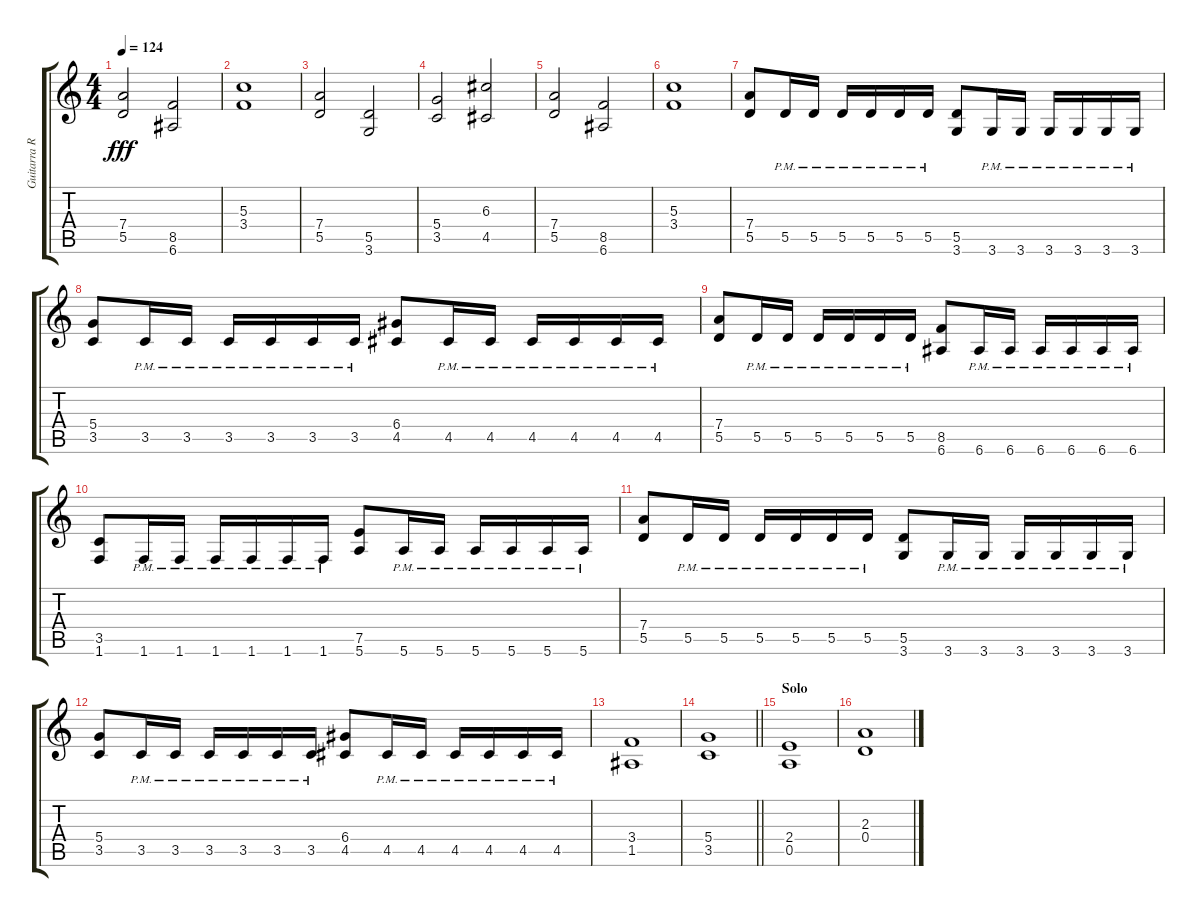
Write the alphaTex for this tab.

\track ("Guitarra Ritmica" "Guitarra R") {instrument distortionguitar}
\staff {score tabs}
\tuning (E4 B3 G3 D3 A2 E2) {hide}
\ts (4 4)
\tempo 124
\clef g2
\ks c
(7.4 5.5).2{dy fff} (8.5 6.6).2 |
(5.3 3.4).1 |
(7.4 5.5).2 (5.5 3.6).2 |
(5.4 3.5).2 (6.3 4.5).2 |
(7.4 5.5).2 (8.5 6.6).2 |
(5.3 3.4).1 |
(7.4 5.5).8 5.5{pm}.16 5.5{pm}.16 5.5{pm}.16 5.5{pm}.16 5.5{pm}.16 5.5{pm}.16 (5.5 3.6).8 3.6{pm}.16 3.6{pm}.16 3.6{pm}.16 3.6{pm}.16 3.6{pm}.16 3.6{pm}.16 |
(5.4 3.5).8 3.5{pm}.16 3.5{pm}.16 3.5{pm}.16 3.5{pm}.16 3.5{pm}.16 3.5{pm}.16 (6.4 4.5).8 4.5{pm}.16 4.5{pm}.16 4.5{pm}.16 4.5{pm}.16 4.5{pm}.16 4.5{pm}.16 |
(7.4 5.5).8 5.5{pm}.16 5.5{pm}.16 5.5{pm}.16 5.5{pm}.16 5.5{pm}.16 5.5{pm}.16 (8.5 6.6).8 6.6{pm}.16 6.6{pm}.16 6.6{pm}.16 6.6{pm}.16 6.6{pm}.16 6.6{pm}.16 |
(3.5 1.6).8 1.6{pm}.16 1.6{pm}.16 1.6{pm}.16 1.6{pm}.16 1.6{pm}.16 1.6{pm}.16 (7.5 5.6).8 5.6{pm}.16 5.6{pm}.16 5.6{pm}.16 5.6{pm}.16 5.6{pm}.16 5.6{pm}.16 |
(7.4 5.5).8 5.5{pm}.16 5.5{pm}.16 5.5{pm}.16 5.5{pm}.16 5.5{pm}.16 5.5{pm}.16 (5.5 3.6).8 3.6{pm}.16 3.6{pm}.16 3.6{pm}.16 3.6{pm}.16 3.6{pm}.16 3.6{pm}.16 |
(5.4 3.5).8 3.5{pm}.16 3.5{pm}.16 3.5{pm}.16 3.5{pm}.16 3.5{pm}.16 3.5{pm}.16 (6.4 4.5).8 4.5{pm}.16 4.5{pm}.16 4.5{pm}.16 4.5{pm}.16 4.5{pm}.16 4.5{pm}.16 |
(3.4 1.5).1 |
\barLineRight lightlight
(5.4 3.5).1 |
\section ("" "Solo")
(2.4 0.5).1 |
(2.3 0.4).1
